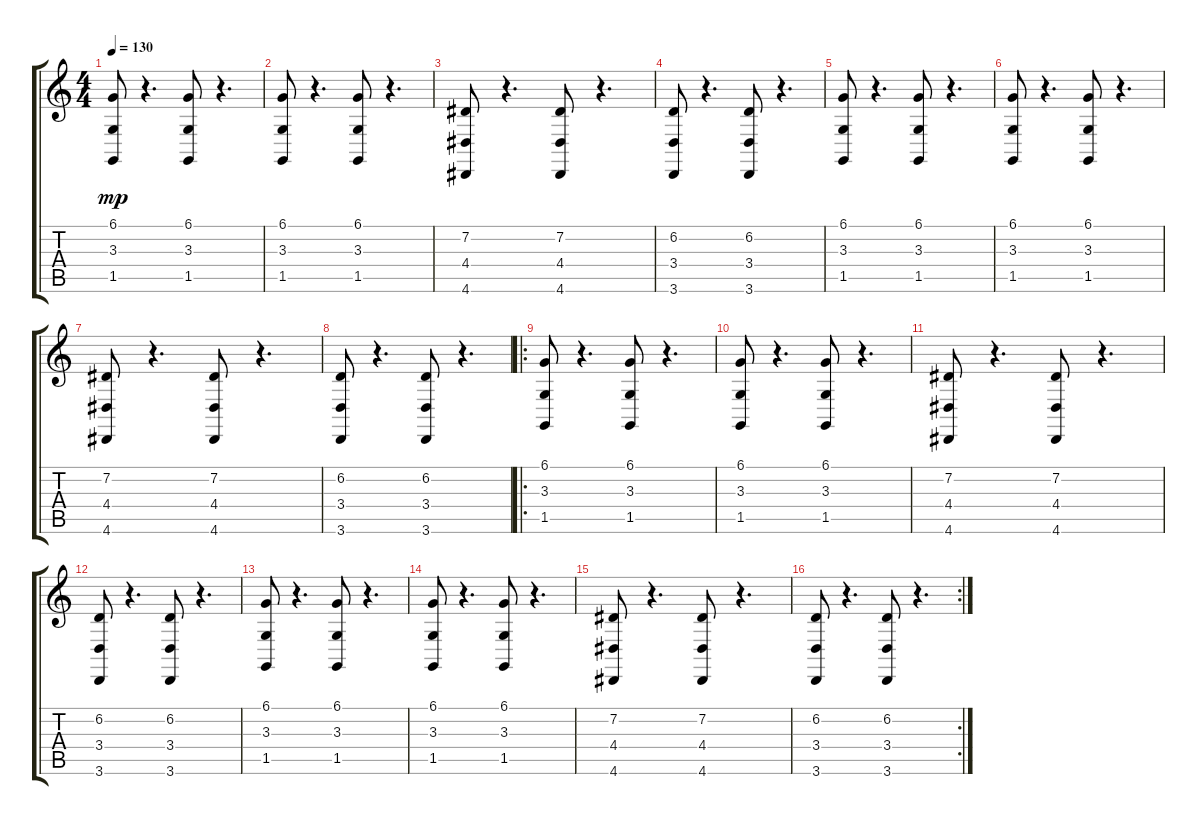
\track "" {instrument stringensemble1}
\staff {score tabs}
\tuning (Db4 Ab3 E3 B2 Gb2 B1) {hide}
\ts (4 4)
\tempo 130
\clef g2
\ks c
(6.1 3.3 1.5).8{dy mp} r.4{d} (6.1 3.3 1.5).8 r.4{d} |
(6.1 3.3 1.5).8 r.4{d} (6.1 3.3 1.5).8 r.4{d} |
(7.2 4.4 4.6).8 r.4{d} (7.2 4.4 4.6).8 r.4{d} |
(6.2 3.4 3.6).8 r.4{d} (6.2 3.4 3.6).8 r.4{d} |
(6.1 3.3 1.5).8 r.4{d} (6.1 3.3 1.5).8 r.4{d} |
(6.1 3.3 1.5).8 r.4{d} (6.1 3.3 1.5).8 r.4{d} |
(7.2 4.4 4.6).8 r.4{d} (7.2 4.4 4.6).8 r.4{d} |
(6.2 3.4 3.6).8 r.4{d} (6.2 3.4 3.6).8 r.4{d} |
\ro
(6.1 3.3 1.5).8 r.4{d} (6.1 3.3 1.5).8 r.4{d} |
(6.1 3.3 1.5).8 r.4{d} (6.1 3.3 1.5).8 r.4{d} |
(7.2 4.4 4.6).8 r.4{d} (7.2 4.4 4.6).8 r.4{d} |
(6.2 3.4 3.6).8 r.4{d} (6.2 3.4 3.6).8 r.4{d} |
(6.1 3.3 1.5).8 r.4{d} (6.1 3.3 1.5).8 r.4{d} |
(6.1 3.3 1.5).8 r.4{d} (6.1 3.3 1.5).8 r.4{d} |
(7.2 4.4 4.6).8 r.4{d} (7.2 4.4 4.6).8 r.4{d} |
\rc 2
(6.2 3.4 3.6).8 r.4{d} (6.2 3.4 3.6).8 r.4{d}
